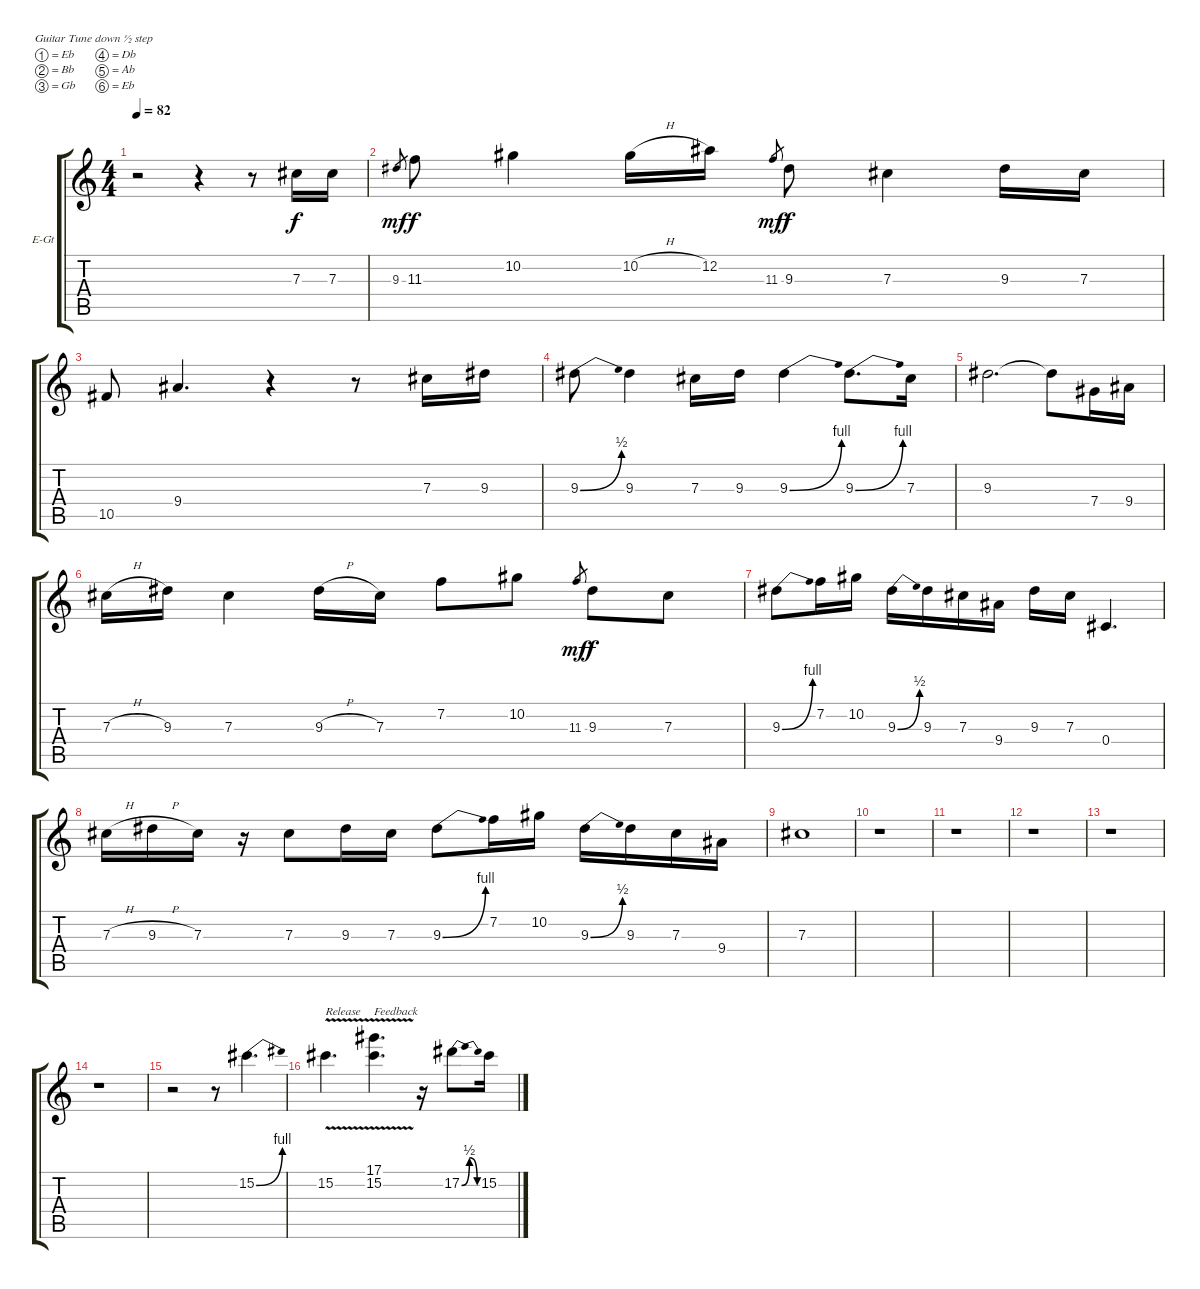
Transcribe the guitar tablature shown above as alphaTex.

\bracketExtendMode groupsimilarinstruments
\firstSystemTrackNameOrientation horizontal
\otherSystemsTrackNameOrientation horizontal
\track ("Slash - Lead Guitar" "E-Gt") {instrument overdrivenguitar}
\staff {score tabs}
\tuning (Eb4 Bb3 Gb3 Db3 Ab2 Eb2)
\ts (4 4)
\beaming (8 2 2 2 2)
\tempo 82
\clef g2
\ks aminor
r.2{dy f instrument overdrivenguitar} r.4 r.8 7.3.16 7.3.16 |
9.3.8{gr dy mf} 11.3.8{dy f} 10.2.4 10.2{h}.16 12.2.16 11.3.8{gr dy mf} 9.3.8{dy f} 7.3.4 9.3.16 7.3.16 |
10.5.8 9.4.4{d} r.4 r.8 7.3.16 9.3.16 |
9.3{be (bend 0 0 60 2)}.8 9.3.4 7.3.16 9.3.16 9.3{be (bend 0 0 60 4)}.4 9.3{be (bend 0 0 60 4)}.8{d} 7.3.16 |
9.3.2{d} 9.3{t}.8 7.4.16 9.4.16 |
7.3{h}.16 9.3.16 7.3.4 9.3{h}.16 7.3.16 7.2.8 10.2.8 11.3.8{gr dy mf} 9.3.8{dy f} 7.3.8 |
9.3{be (bend 0 0 60 4)}.8 7.2.16 10.2.16 9.3{be (bend 0 0 60 2)}.16 9.3.16 7.3.16 9.4.16 9.3.16 7.3.16 0.4.4{d} |
7.3{h}.16 9.3{h}.16 7.3.16 r.16 7.3.8 9.3.16 7.3.16 9.3{be (bend 0 0 60 4)}.8 7.2.16 10.2.16 9.3{be (bend 0 0 60 2)}.16 9.3.16 7.3.16 9.4.16 |
7.3.1 |
r.1 |
r.1 |
r.1 |
r.1 |
r.1 |
r.2 r.8 15.2{be (bend 0 0 60 4)}.4{d} |
15.2{v}.4{d txt "Release"} (17.1{v} 15.2{v}).4{d txt "Feedback"} r.16 17.2{be (bendrelease 0 0 30 2 30 2 60 0)}.8 15.2.16
